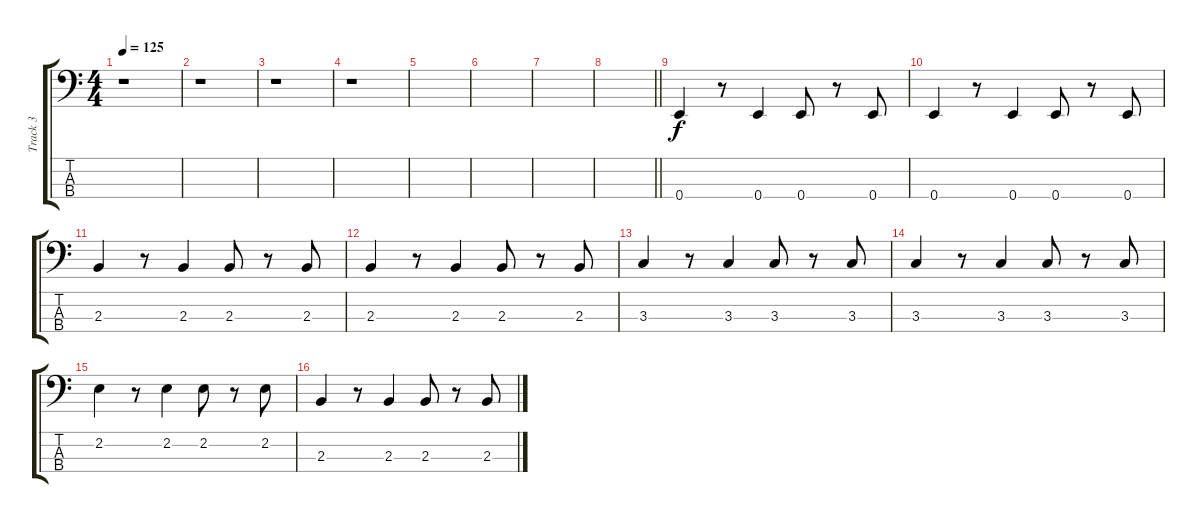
\track ("Track 3" "Track 3") {instrument electricbassfinger}
\staff {score tabs}
\tuning (G2 D2 A1 E1) {hide}
\ts (4 4)
\tempo 125
\clef f4
\ks c
r.1{dy f} |
r.1 |
r.1 |
r.1 |
|
|
|
\barLineRight lightlight
|
0.4.4 r.8 0.4.4 0.4.8 r.8 0.4.8 |
0.4.4 r.8 0.4.4 0.4.8 r.8 0.4.8 |
2.3.4 r.8 2.3.4 2.3.8 r.8 2.3.8 |
2.3.4 r.8 2.3.4 2.3.8 r.8 2.3.8 |
3.3.4 r.8 3.3.4 3.3.8 r.8 3.3.8 |
3.3.4 r.8 3.3.4 3.3.8 r.8 3.3.8 |
2.2.4 r.8 2.2.4 2.2.8 r.8 2.2.8 |
2.3.4 r.8 2.3.4 2.3.8 r.8 2.3.8
